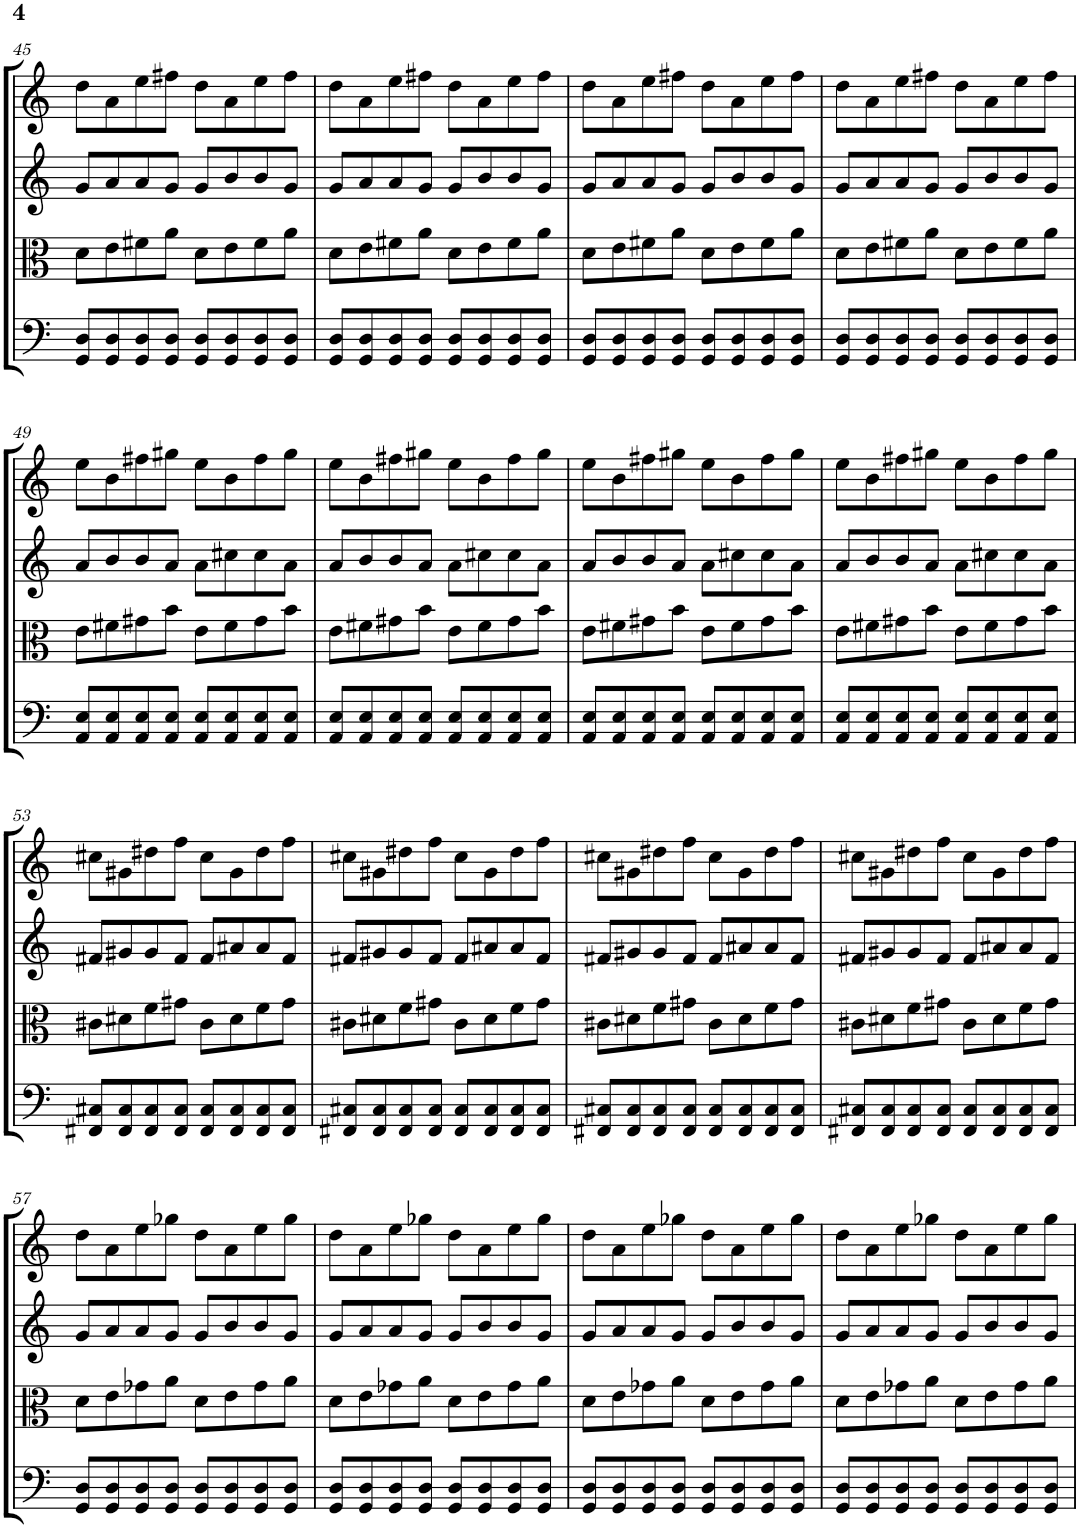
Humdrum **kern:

**kern	**kern	**kern	**kern
*part4	*part3	*part2	*part1
*staff4	*staff3	*staff2	*staff1
*I"Violoncello	*I"Viola	*I"Violin II	*I"Violin I
*I'Vc	*I'Vla	*I'Vln	*I'Vln
!!LO:PB:g=z
*clefF4	*clefC3	*clefG2	*clefG2
*k[]	*k[]	*k[]	*k[]
*M4/4	*M4/4	*M4/4	*M4/4
=45	=45	=45	=45
8GG/ 8D/L	8d\L	8g/L	8dd\L
8GG/ 8D/	8e\	8a/	8a\
8GG/ 8D/	8f#X\	8a/	8ee\
8GG/ 8D/J	8a\J	8g/J	8ff#X\J
8GG/ 8D/L	8d\L	8g/L	8dd\L
8GG/ 8D/	8e\	8b/	8a\
8GG/ 8D/	8f#\	8b/	8ee\
8GG/ 8D/J	8a\J	8g/J	8ff#\J
=46	=46	=46	=46
8GG/ 8D/L	8d\L	8g/L	8dd\L
8GG/ 8D/	8e\	8a/	8a\
8GG/ 8D/	8f#X\	8a/	8ee\
8GG/ 8D/J	8a\J	8g/J	8ff#X\J
8GG/ 8D/L	8d\L	8g/L	8dd\L
8GG/ 8D/	8e\	8b/	8a\
8GG/ 8D/	8f#\	8b/	8ee\
8GG/ 8D/J	8a\J	8g/J	8ff#\J
=47	=47	=47	=47
8GG/ 8D/L	8d\L	8g/L	8dd\L
8GG/ 8D/	8e\	8a/	8a\
8GG/ 8D/	8f#X\	8a/	8ee\
8GG/ 8D/J	8a\J	8g/J	8ff#X\J
8GG/ 8D/L	8d\L	8g/L	8dd\L
8GG/ 8D/	8e\	8b/	8a\
8GG/ 8D/	8f#\	8b/	8ee\
8GG/ 8D/J	8a\J	8g/J	8ff#\J
=48	=48	=48	=48
8GG/ 8D/L	8d\L	8g/L	8dd\L
8GG/ 8D/	8e\	8a/	8a\
8GG/ 8D/	8f#X\	8a/	8ee\
8GG/ 8D/J	8a\J	8g/J	8ff#X\J
8GG/ 8D/L	8d\L	8g/L	8dd\L
8GG/ 8D/	8e\	8b/	8a\
8GG/ 8D/	8f#\	8b/	8ee\
8GG/ 8D/J	8a\J	8g/J	8ff#\J
!!LO:LB:g=z
=49	=49	=49	=49
8AA/ 8E/L	8e\L	8a/L	8ee\L
8AA/ 8E/	8f#X\	8b/	8b\
8AA/ 8E/	8g#X\	8b/	8ff#X\
8AA/ 8E/J	8b\J	8a/J	8gg#X\J
8AA/ 8E/L	8e\L	8a\L	8ee\L
8AA/ 8E/	8f#\	8cc#X\	8b\
8AA/ 8E/	8g#\	8cc#\	8ff#\
8AA/ 8E/J	8b\J	8a\J	8gg#\J
=50	=50	=50	=50
8AA/ 8E/L	8e\L	8a/L	8ee\L
8AA/ 8E/	8f#X\	8b/	8b\
8AA/ 8E/	8g#X\	8b/	8ff#X\
8AA/ 8E/J	8b\J	8a/J	8gg#X\J
8AA/ 8E/L	8e\L	8a\L	8ee\L
8AA/ 8E/	8f#\	8cc#X\	8b\
8AA/ 8E/	8g#\	8cc#\	8ff#\
8AA/ 8E/J	8b\J	8a\J	8gg#\J
=51	=51	=51	=51
8AA/ 8E/L	8e\L	8a/L	8ee\L
8AA/ 8E/	8f#X\	8b/	8b\
8AA/ 8E/	8g#X\	8b/	8ff#X\
8AA/ 8E/J	8b\J	8a/J	8gg#X\J
8AA/ 8E/L	8e\L	8a\L	8ee\L
8AA/ 8E/	8f#\	8cc#X\	8b\
8AA/ 8E/	8g#\	8cc#\	8ff#\
8AA/ 8E/J	8b\J	8a\J	8gg#\J
=52	=52	=52	=52
8AA/ 8E/L	8e\L	8a/L	8ee\L
8AA/ 8E/	8f#X\	8b/	8b\
8AA/ 8E/	8g#X\	8b/	8ff#X\
8AA/ 8E/J	8b\J	8a/J	8gg#X\J
8AA/ 8E/L	8e\L	8a\L	8ee\L
8AA/ 8E/	8f#\	8cc#X\	8b\
8AA/ 8E/	8g#\	8cc#\	8ff#\
8AA/ 8E/J	8b\J	8a\J	8gg#\J
!!LO:LB:g=z
=53	=53	=53	=53
8FF#X/ 8C#X/L	8c#X\L	8f#X/L	8cc#X\L
8FF#/ 8C#/	8d#X\	8g#X/	8g#X\
8FF#/ 8C#/	8f\	8g#/	8dd#X\
8FF#/ 8C#/J	8g#X\J	8f#/J	8ff\J
8FF#/ 8C#/L	8c#\L	8f#/L	8cc#\L
8FF#/ 8C#/	8d#\	8a#X/	8g#\
8FF#/ 8C#/	8f\	8a#/	8dd#\
8FF#/ 8C#/J	8g#\J	8f#/J	8ff\J
=54	=54	=54	=54
8FF#X/ 8C#X/L	8c#X\L	8f#X/L	8cc#X\L
8FF#/ 8C#/	8d#X\	8g#X/	8g#X\
8FF#/ 8C#/	8f\	8g#/	8dd#X\
8FF#/ 8C#/J	8g#X\J	8f#/J	8ff\J
8FF#/ 8C#/L	8c#\L	8f#/L	8cc#\L
8FF#/ 8C#/	8d#\	8a#X/	8g#\
8FF#/ 8C#/	8f\	8a#/	8dd#\
8FF#/ 8C#/J	8g#\J	8f#/J	8ff\J
=55	=55	=55	=55
8FF#X/ 8C#X/L	8c#X\L	8f#X/L	8cc#X\L
8FF#/ 8C#/	8d#X\	8g#X/	8g#X\
8FF#/ 8C#/	8f\	8g#/	8dd#X\
8FF#/ 8C#/J	8g#X\J	8f#/J	8ff\J
8FF#/ 8C#/L	8c#\L	8f#/L	8cc#\L
8FF#/ 8C#/	8d#\	8a#X/	8g#\
8FF#/ 8C#/	8f\	8a#/	8dd#\
8FF#/ 8C#/J	8g#\J	8f#/J	8ff\J
=56	=56	=56	=56
8FF#X/ 8C#X/L	8c#X\L	8f#X/L	8cc#X\L
8FF#/ 8C#/	8d#X\	8g#X/	8g#X\
8FF#/ 8C#/	8f\	8g#/	8dd#X\
8FF#/ 8C#/J	8g#X\J	8f#/J	8ff\J
8FF#/ 8C#/L	8c#\L	8f#/L	8cc#\L
8FF#/ 8C#/	8d#\	8a#X/	8g#\
8FF#/ 8C#/	8f\	8a#/	8dd#\
8FF#/ 8C#/J	8g#\J	8f#/J	8ff\J
!!LO:LB:g=z
=57	=57	=57	=57
8GG/ 8D/L	8d\L	8g/L	8dd\L
8GG/ 8D/	8e\	8a/	8a\
8GG/ 8D/	8g-X\	8a/	8ee\
8GG/ 8D/J	8a\J	8g/J	8gg-X\J
8GG/ 8D/L	8d\L	8g/L	8dd\L
8GG/ 8D/	8e\	8b/	8a\
8GG/ 8D/	8g-\	8b/	8ee\
8GG/ 8D/J	8a\J	8g/J	8gg-\J
=58	=58	=58	=58
8GG/ 8D/L	8d\L	8g/L	8dd\L
8GG/ 8D/	8e\	8a/	8a\
8GG/ 8D/	8g-X\	8a/	8ee\
8GG/ 8D/J	8a\J	8g/J	8gg-X\J
8GG/ 8D/L	8d\L	8g/L	8dd\L
8GG/ 8D/	8e\	8b/	8a\
8GG/ 8D/	8g-\	8b/	8ee\
8GG/ 8D/J	8a\J	8g/J	8gg-\J
=59	=59	=59	=59
8GG/ 8D/L	8d\L	8g/L	8dd\L
8GG/ 8D/	8e\	8a/	8a\
8GG/ 8D/	8g-X\	8a/	8ee\
8GG/ 8D/J	8a\J	8g/J	8gg-X\J
8GG/ 8D/L	8d\L	8g/L	8dd\L
8GG/ 8D/	8e\	8b/	8a\
8GG/ 8D/	8g-\	8b/	8ee\
8GG/ 8D/J	8a\J	8g/J	8gg-\J
=60	=60	=60	=60
8GG/ 8D/L	8d\L	8g/L	8dd\L
8GG/ 8D/	8e\	8a/	8a\
8GG/ 8D/	8g-X\	8a/	8ee\
8GG/ 8D/J	8a\J	8g/J	8gg-X\J
8GG/ 8D/L	8d\L	8g/L	8dd\L
8GG/ 8D/	8e\	8b/	8a\
8GG/ 8D/	8g-\	8b/	8ee\
8GG/ 8D/J	8a\J	8g/J	8gg-\J
=	=	=	=
*-	*-	*-	*-
